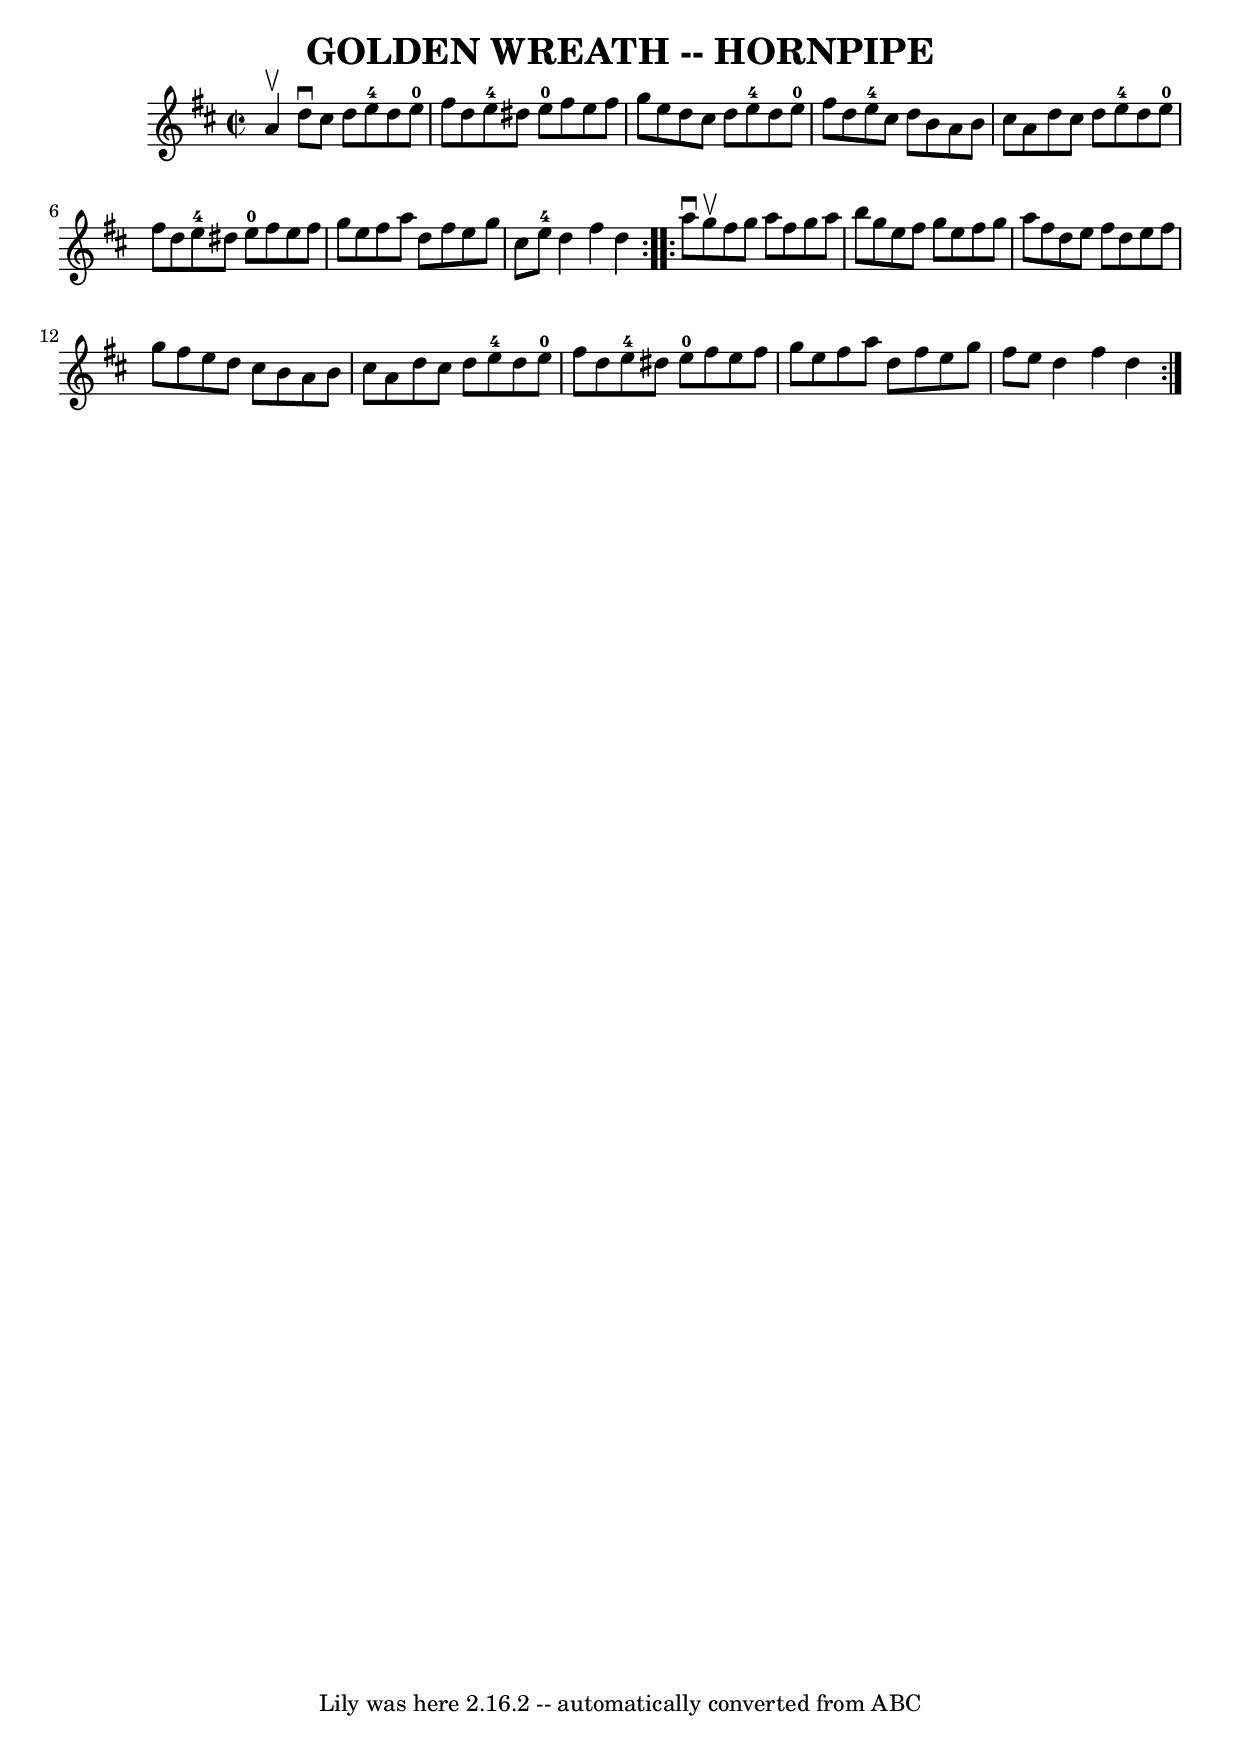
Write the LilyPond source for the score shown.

\version "2.16.2"
\include "Mammoth.ily"
\header {
  %% book = "Ryan's Mammoth Collection of Fiddle Tunes"
 crossRefNumber = "1"
 footnotes = ""
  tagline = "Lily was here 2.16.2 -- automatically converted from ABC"
  title = "GOLDEN WREATH -- HORNPIPE"

}
voicedefault =  {



  \repeat volta 2 {

    \override Staff.TimeSignature #'style = #'C
    \time 2/2 
    \key d \major a'4^\upbow        |
 d''8^\downbow cs''8 d''8 e''8-4 d''8 e''8-0 fs''8 d''8     |
 e''8-4 ds''8 e''8-0 fs''8 e''8 fs''8 g''8 e''8     |
 d''8 cs''8 d''8 e''8-4 d''8 e''8-0 fs''8 d''8     |
 e''8-4 cs''8 d''8 b'8 a'8 b'8 cs''8 a'8    |  |
 d''8 cs''8 d''8 e''8-4 d''8 e''8-0 fs''8 d''8     |
 e''8-4 ds''8 e''8-0 fs''8 e''8 fs''8 g''8 e''8     |
 fs''8 a''8 d''8 fs''8 e''8 g''8 cs''8 e''8-4    |
 d''4 fs''4    
 d''4    
  }     
  \repeat volta 2 { a''8^\downbow g''8^\upbow        |
 fs''8 g''8 a''8 fs''8 g''8 a''8 b''8 g''8     |
 e''8 fs''8 g''8 e''8 fs''8 g''8 a''8 fs''8     |
 d''8 e''8 fs''8 d''8 e''8 fs''8 g''8 fs''8     |
 e''8 d''8 cs''8 b'8 a'8 b'8 cs''8 a'8     |
     |
 d''8 cs''8 d''8 e''8-4 d''8 e''8-0 fs''8 d''8     |
 e''8-4 ds''8 e''8-0 fs''8 e''8 fs''8 g''8 e''8     |
 fs''8 a''8 d''8 fs''8 e''8 g''8 fs''8 e''8     |
 d''4 fs''4 d''4    
  }   

}

\score{
  <<

    \context Staff="default"
    {
      \voicedefault 
      
    }

  >>
  \layout {
    
  }
  \midi {
  }

}
